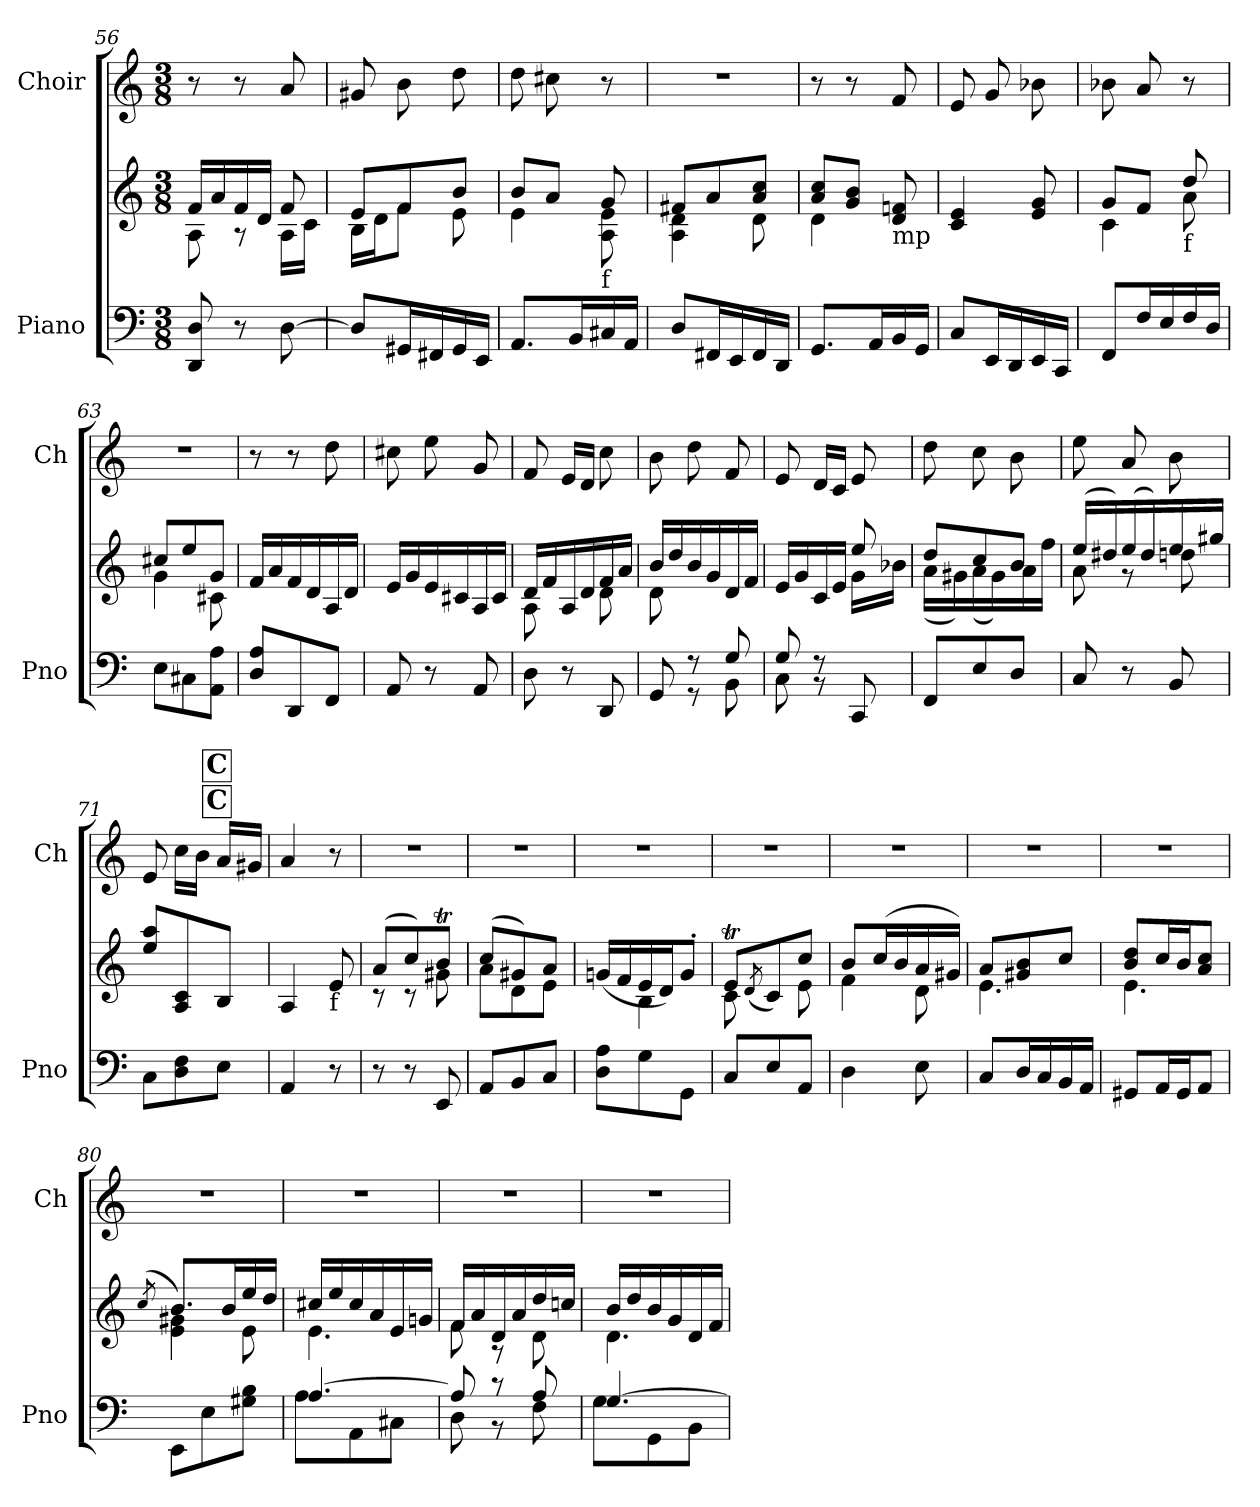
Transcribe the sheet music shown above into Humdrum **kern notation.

**kern	**kern	**kern
*part2	*part2	*part1
*staff3	*staff2	*staff1
*I"Piano	*	*I"Choir
*I'Pno	*	*I'Ch
*clefF4	*clefG2	*clefG2
*k[]	*k[]	*k[]
*C:	*C:	*C:
*M3/8	*M3/8	*M3/8
=56	=56	=56
*	*^	*
8DD/ 8D/	16f/LL	8A\	8r
.	16a/	.	.
8r	16f/	8rA	8r
.	16d/JJ	.	.
[8D\	8f/	16A\LL	8a/
.	.	16c\JJ	.
=57	=57	=57	=57
8D/L]	8e/L	16B\LL	8g#X/
.	.	16d\J	.
16GG#X/L	8f/	8f\J	8b\
16FF#X/	.	.	.
16GG#/	8b/J	8e\	8dd\
16EE/JJ	.	.	.
=58	=58	=58	=58
8.AA/L	8b/L	4e\	8dd\
.	8a/J	.	8cc#X\
16BB/L	.	.	.
!	!LO:TX:b:t=f	!	!
16C#X/	8g/	8A\ 8e\	8r
16AA/JJ	.	.	.
!!LO:LB:g=z
=59	=59	=59	=59
8D/L	8f#X/L	4A\ 4d\	4.r
16FF#X/L	8a/	.	.
16EE/	.	.	.
16FF#/	8a/ 8cc/J	8d\	.
16DD/JJ	.	.	.
=60	=60	=60	=60
8.GG/L	8a/ 8cc/L	4d\	8r
.	8g/ 8b/J	.	8r
16AA/L	.	.	.
!	!LO:TX:b:t=mp	!	!
16BB/	8d/ 8fn/	8ryy	8f/
16GG/JJ	.	.	.
*	*v	*v	*
=61	=61	=61
8C/L	4c/ 4e/	8e/
16EE/L	.	8g/
16DD/	.	.
16EE/	8e/ 8g/	8b-X\
16CC/JJ	.	.
=62	=62	=62
*	*^	*
8FF/L	8g/L	4c\	8b-X\
16F/L	8f/J	.	8a/
16E/	.	.	.
!	!LO:TX:b:t=f	!	!
16F/	8dd/	8a\	8r
16D/JJ	.	.	.
=63	=63	=63	=63
8E\L	8cc#X/L	4g\	4.r
8C#X\	8ee/	.	.
8AA\ 8A\J	8g/J	8c#X\	.
*	*v	*v	*
=64	=64	=64
8D/ 8A/L	16f/LL	8r
.	16a/	.
8DD/	16f/	8r
.	16d/	.
8FF/J	16A/	8dd\
.	16d/JJ	.
=65	=65	=65
8AA/	16e/LL	8cc#X\
.	16g/	.
8r	16e/	8ee\
.	16c#X/	.
8AA/	16A/	8g/
.	16c#/JJ	.
=66	=66	=66
*	*^	*
8D\	16d/LL	8A\	8f/
.	16f/	.	.
8r	16A/	8ryy	16e/LL
.	16d/	.	16d/JJ
8DD/	16f/	8d\	8cc\
.	16a/JJ	.	.
!!LO:LB:g=z
=67	=67	=67	=67
*^	*	*	*
8GG/	8ryy	16b/LL	8d\	8b\
.	.	16dd/	.	.
8r	8r	16b/	4ryy	8dd\
.	.	16g/	.	.
8G/	8BB\	16d/	.	8f/
.	.	16f/JJ	.	.
=68	=68	=68	=68	=68
8G/	8C\	16e/LL	4ryy	8e/
.	.	16g/	.	.
8r	8r	16c/	.	16d/LL
.	.	16e/JJ	.	16c/JJ
8CC/	8ryy	8ee/	16g\LL	8e/
.	.	.	16b-X\JJ	.
*v	*v	*	*	*
=69	=69	=69	=69
8FF/L	8dd/L	(16a\LL	8dd\
.	.	16g#X\)	.
8E/	8cc/	(16a\	8cc\
.	.	16g#\)	.
8D/J	8b/J	16a\	8b\
.	.	16ff\JJ	.
=70	=70	=70	=70
8C/	(16ee/LL	8a\	8ee\
.	16dd#X/)	.	.
8r	(16ee/	8rg	8a/
.	16dd#/)	.	.
8BB/	16ee/	8ddn\	8b\
.	16gg#X/JJ	.	.
*	*v	*v	*
!!LO:REH:place=s1:a:t=C:qo=1
!!LO:REH:place=s1:a:t=C:qo=1
=71	=71	=71
8C\L	8ee/ 8aa/L	8e/
8D\ 8F\	8A/ 8c/	16cc\LL
.	.	16b\JJ
8E\J	8B/J	16a/LL
.	.	16g#X/JJ
=72	=72	=72
4AA/	4A/	4a/
!	!LO:TX:b:t=f	!
8r	8e/	8r
=73	=73	=73
*	*^	*
8r	(8a/L	8rc	4.r
8r	8cc/)	8rc	.
8EE/	8bt/J	8g#X\	.
!!LO:LB:g=z
=74	=74	=74	=74
8AA/L	(8cc/L	8a\L	4.r
8BB/	8g#X/)	8d\	.
8C/J	8a/J	8e\J	.
=75	=75	=75	=75
8D\ 8A\L	(16gn/LL	8ryy	4.r
.	16f/	.	.
8G\	16e/	4B\	.
.	16d/J)	.	.
8GG\J	8g'/J	.	.
=76	=76	=76	=76
8C/L	8et/L	8c\	4.r
.	(8qd/	.	.
8E/	8c/)	8ryy	.
8AA/J	8cc/J	8e\	.
=77	=77	=77	=77
4D\	8b/L	4f\	4.r
.	(16cc/L	.	.
.	16b/	.	.
8E\	16a/	8d\	.
.	16g#X/JJ)	.	.
=78	=78	=78	=78
8C/L	8a/L	4.e\	4.r
16D/L	8g#X/ 8b/	.	.
16C/	.	.	.
16BB/	8cc/J	.	.
16AA/JJ	.	.	.
=79	=79	=79	=79
8GG#X/L	8b/ 8dd/L	4.e\	4.r
16AA/L	16cc/L	.	.
16GG#/J	16b/J	.	.
8AA/J	8a/ 8cc/J	.	.
=80	=80	=80	=80
.	(8qcc/	.	.
8EE\L	8.b/L)	4e\ 4g#X\	4.r
8E\	.	.	.
.	16b/L	.	.
8G#X\ 8B\J	16ee/	8e\	.
.	16dd/JJ	.	.
=81	=81	=81	=81
*^	*	*	*
[4.A/	8A\L	16cc#X/LL	4.e\	4.r
.	.	16ee/	.	.
.	8AA\	16cc#/	.	.
.	.	16a/	.	.
.	8C#X\J	16e/	.	.
.	.	16gn/JJ	.	.
!!LO:PB:g=z
=82	=82	=82	=82	=82
8A/]	8D\	16f/LL	8f\	4.r
.	.	16a/	.	.
8r	8r	16d/	8rA	.
.	.	16a/	.	.
8A/	8F\	16dd/	8d\	.
.	.	16ccn/JJ	.	.
=83	=83	=83	=83	=83
[4.G/	8G\L	16b/LL	4.d\	4.r
.	.	16dd/	.	.
.	8GG\	16b/	.	.
.	.	16g/	.	.
.	8BB\J	16d/	.	.
.	.	16f/JJ	.	.
*v	*v	*	*	*
*	*v	*v	*
=	=	=
*-	*-	*-
